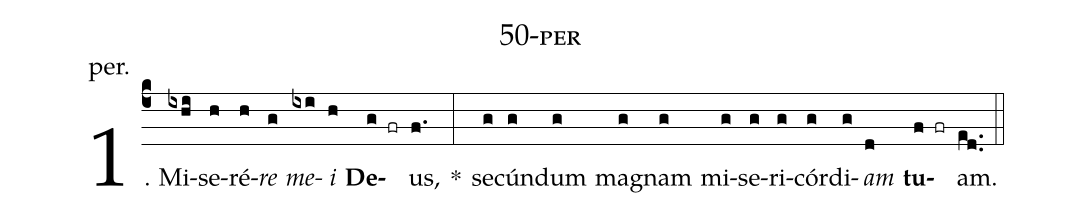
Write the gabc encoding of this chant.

name: 50-per;
annotation: per.;
%%
(c4)1. Mi(ixhi)se(h)ré(h)<i>re</i>(g) <i>me</i>(ixi)<i>i</i>(h) <b>De</b>(g fr)us,(f.) *(:) se(g)cún(g)dum(g) ma(g)gnam(g) mi(g)se(g)ri(g)cór(g)di(g)<i>am</i>(d) <b>tu</b>(f fr)am.(ed..) (::)
